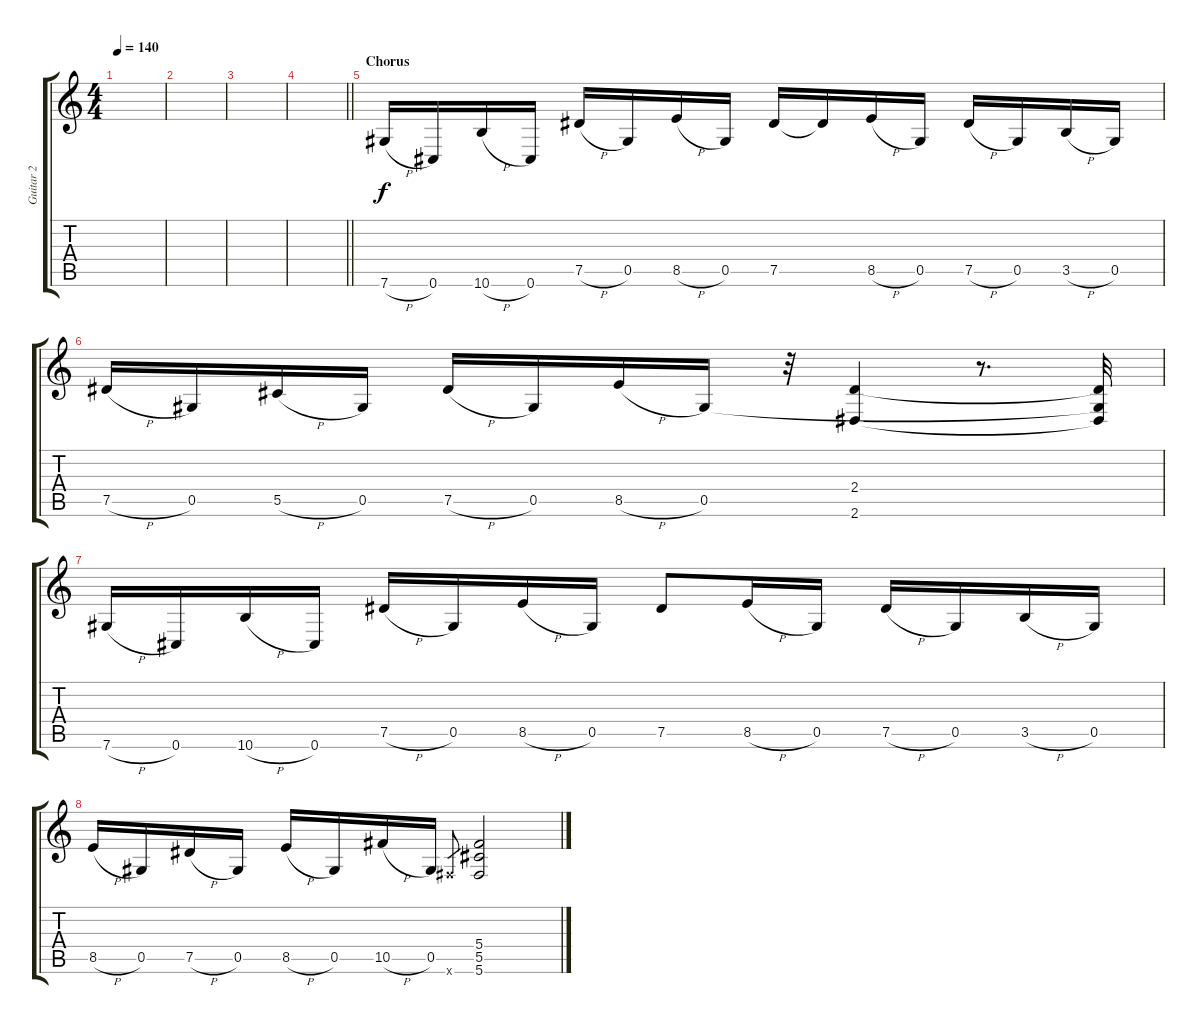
\track ("Guitar 2" "Guitar 2") {instrument distortionguitar}
\staff {score tabs}
\tuning (Eb4 Bb3 Gb3 Db3 Ab2 Db2) {hide}
\ts (4 4)
\tempo 140
\clef g2
\ks c
|
|
|
\barLineRight lightlight
|
\section ("" "Chorus")
7.6{h}.16 0.6.16 10.6{h}.16 0.6.16 7.5{h}.16 0.5.16 8.5{h}.16 0.5.16 7.5.16 7.5{t}.16 8.5{h}.16 0.5.16 7.5{h}.16 0.5.16 3.5{h}.16 0.5.16 |
7.5{h}.16 0.5.16 5.5{h}.16 0.5.16 7.5{h}.16 0.5.16 8.5{h}.16 0.5.16 r.32 (2.4 2.6).4 r.8{d} (2.4{t} 0.5{t} 2.6{t}).32 |
7.6{h}.16 0.6.16 10.6{h}.16 0.6.16 7.5{h}.16 0.5.16 8.5{h}.16 0.5.16 7.5.8 8.5{h}.16 0.5.16 7.5{h}.16 0.5.16 3.5{h}.16 0.5.16 |
8.5{h}.16 0.5.16 7.5{h}.16 0.5.16 8.5{h}.16 0.5.16 10.5{h}.16 0.5.16 5.6{x}.8{gr} (5.4 5.5 5.6).2
